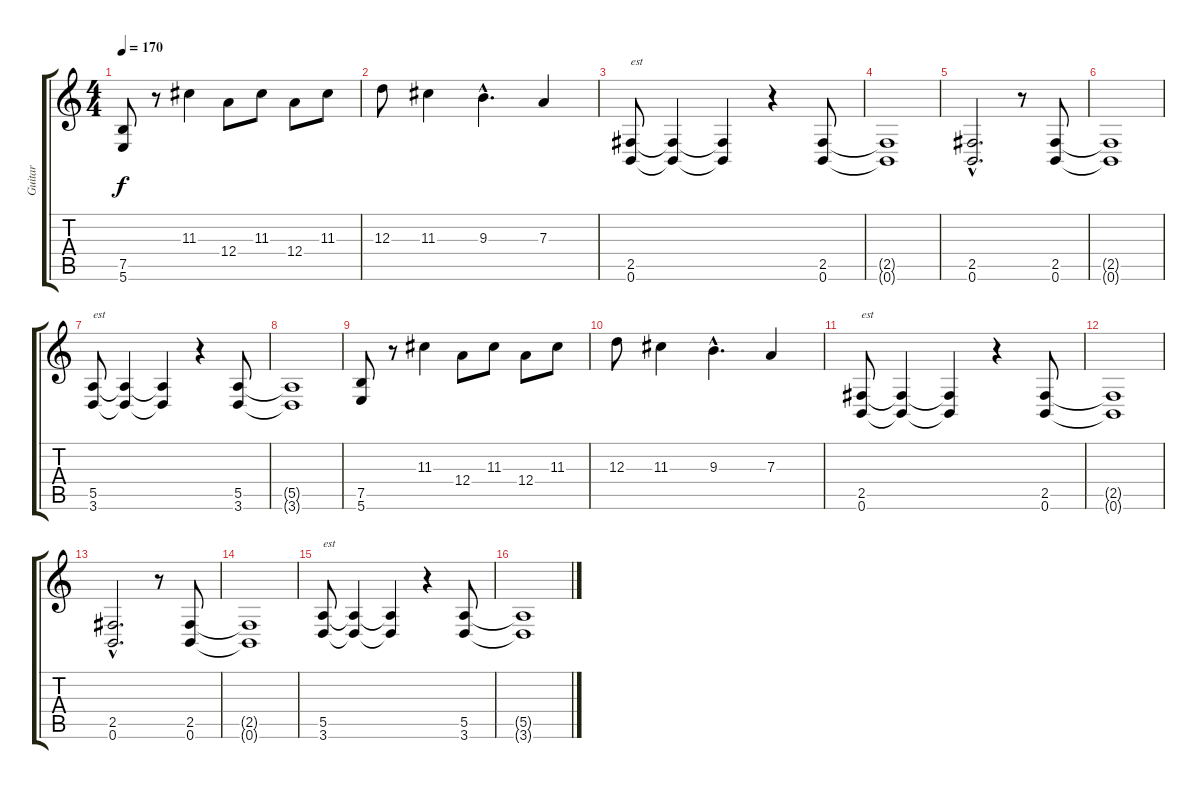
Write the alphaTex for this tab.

\track ("Guitar" "Guitar") {instrument overdrivenguitar}
\staff {score tabs}
\tuning (B3 Gb3 D3 A2 E2 B1) {hide}
\ts (4 4)
\tempo 170
\clef g2
\ks c
(7.5 5.6).8{dy f} r.8 11.3.4 12.4.8 11.3.8 12.4.8 11.3.8 |
12.3.8 11.3.4 9.3{hac}.4{d} 7.3.4 |
(2.5 0.6).8{txt "est"} (2.5{t} 0.6{t}).4 (2.5{t} 0.6{t}).4 r.4 (2.5 0.6).8 |
(2.5{t} 0.6{t}).1 |
(2.5{hac} 0.6{hac}).2{d} r.8 (2.5 0.6).8 |
(2.5{t} 0.6{t}).1 |
(5.5 3.6).8{txt "est"} (5.5{t} 3.6{t}).4 (5.5{t} 3.6{t}).4 r.4 (5.5 3.6).8 |
(5.5{t} 3.6{t}).1 |
(7.5 5.6).8 r.8 11.3.4 12.4.8 11.3.8 12.4.8 11.3.8 |
12.3.8 11.3.4 9.3{hac}.4{d} 7.3.4 |
(2.5 0.6).8{txt "est"} (2.5{t} 0.6{t}).4 (2.5{t} 0.6{t}).4 r.4 (2.5 0.6).8 |
(2.5{t} 0.6{t}).1 |
(2.5{hac} 0.6{hac}).2{d} r.8 (2.5 0.6).8 |
(2.5{t} 0.6{t}).1 |
(5.5 3.6).8{txt "est"} (5.5{t} 3.6{t}).4 (5.5{t} 3.6{t}).4 r.4 (5.5 3.6).8 |
(5.5{t} 3.6{t}).1
